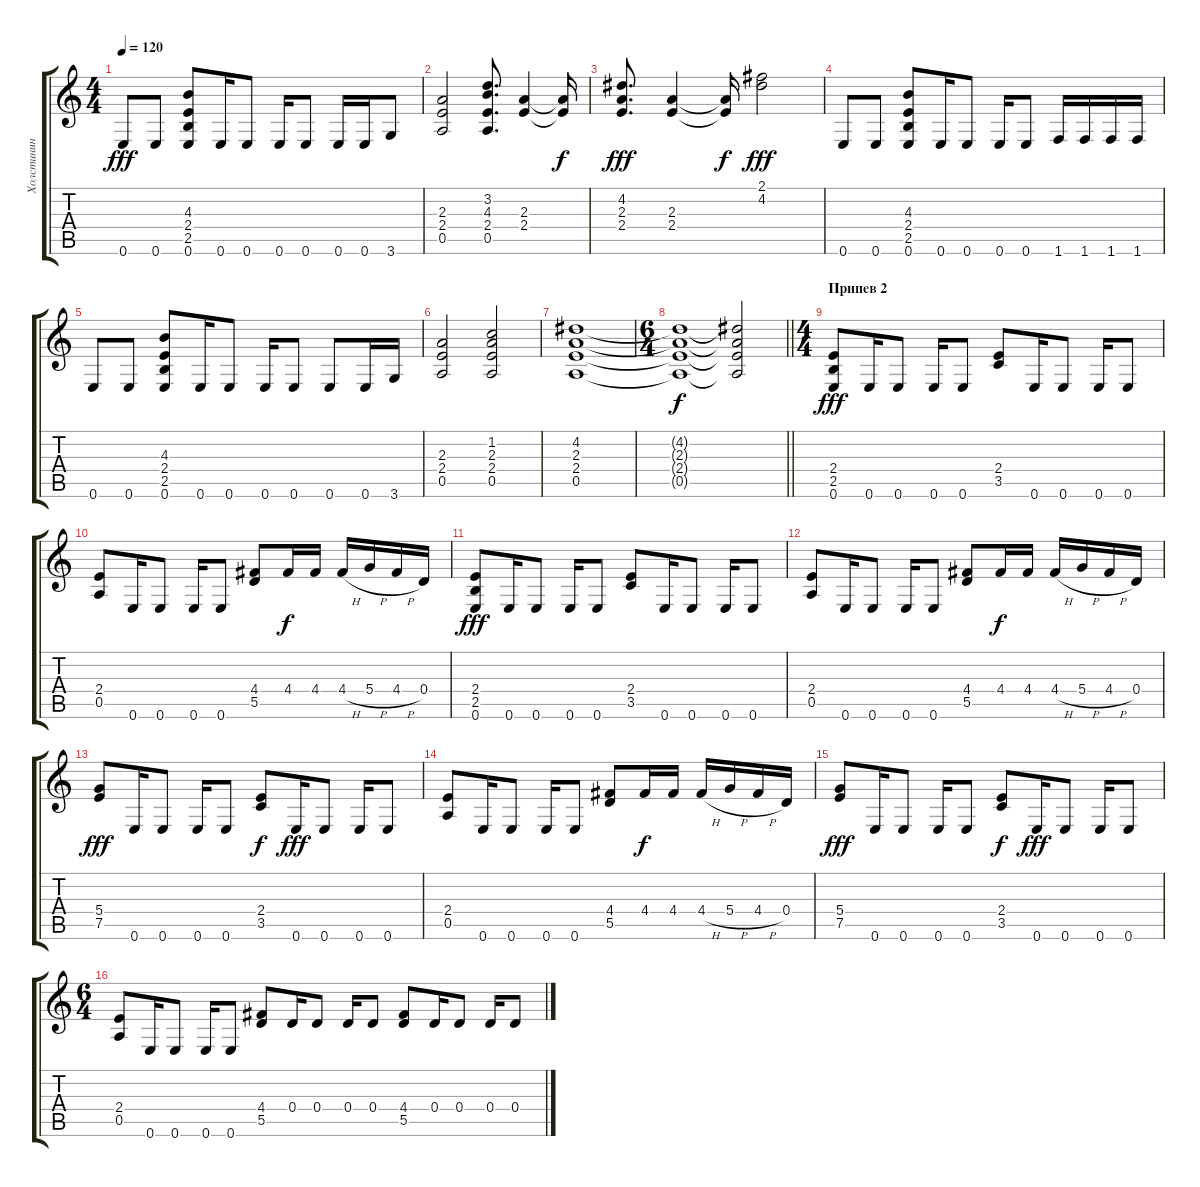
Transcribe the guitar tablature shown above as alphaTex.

\track ("Холстинин" "Холстинин") {instrument distortionguitar}
\staff {score tabs}
\tuning (E4 B3 G3 D3 A2 E2) {hide}
\ts (4 4)
\tempo 120
\clef g2
\ks c
0.6.8{dy fff} 0.6.8 (4.3 2.4 2.5 0.6).8 0.6.16 0.6.8 0.6.16 0.6.8 0.6.16 0.6.16 3.6.8 |
(2.3 2.4 0.5).2 (3.2 4.3 2.4 0.5).8{d} (2.3 2.4).4 (2.3{t} 2.4{t}).16{dy f} |
(4.2 2.3 2.4).8{d dy fff} (2.3 2.4).4 (2.3{t} 2.4{t}).16{dy f} (2.1 4.2).2{dy fff} |
0.6.8 0.6.8 (4.3 2.4 2.5 0.6).8 0.6.16 0.6.8 0.6.16 0.6.8 1.6.16 1.6.16 1.6.16 1.6.16 |
0.6.8 0.6.8 (4.3 2.4 2.5 0.6).8 0.6.16 0.6.8 0.6.16 0.6.8 0.6.8 0.6.16 3.6.16 |
(2.3 2.4 0.5).2 (1.2 2.3 2.4 0.5).2 |
(4.2 2.3 2.4 0.5).1 |
\ts (6 4)
\barLineRight lightlight
(4.2{t} 2.3{t} 2.4{t} 0.5{t}).1{dy f} (4.2{t} 2.3{t} 2.4{t} 0.5{t}).2 |
\ts (4 4)
\section ("" "Припев 2")
(2.4 2.5 0.6).8{dy fff} 0.6.16 0.6.8 0.6.16 0.6.8 (2.4 3.5).8 0.6.16 0.6.8 0.6.16 0.6.8 |
(2.4 0.5).8 0.6.16 0.6.8 0.6.16 0.6.8 (4.4 5.5).8 4.4.16{dy f} 4.4.16 4.4{h}.16 5.4{h}.16 4.4{h}.16 0.4.16 |
(2.4 2.5 0.6).8{dy fff} 0.6.16 0.6.8 0.6.16 0.6.8 (2.4 3.5).8 0.6.16 0.6.8 0.6.16 0.6.8 |
(2.4 0.5).8 0.6.16 0.6.8 0.6.16 0.6.8 (4.4 5.5).8 4.4.16{dy f} 4.4.16 4.4{h}.16 5.4{h}.16 4.4{h}.16 0.4.16 |
(5.4 7.5).8{dy fff} 0.6.16 0.6.8 0.6.16 0.6.8 (2.4 3.5).8{dy f} 0.6.16{dy fff} 0.6.8 0.6.16 0.6.8 |
(2.4 0.5).8 0.6.16 0.6.8 0.6.16 0.6.8 (4.4 5.5).8 4.4.16{dy f} 4.4.16 4.4{h}.16 5.4{h}.16 4.4{h}.16 0.4.16 |
(5.4 7.5).8{dy fff} 0.6.16 0.6.8 0.6.16 0.6.8 (2.4 3.5).8{dy f} 0.6.16{dy fff} 0.6.8 0.6.16 0.6.8 |
\ts (6 4)
(2.4 0.5).8 0.6.16 0.6.8 0.6.16 0.6.8 (4.4 5.5).8 0.4.16 0.4.8 0.4.16 0.4.8 (4.4 5.5).8 0.4.16 0.4.8 0.4.16 0.4.8
